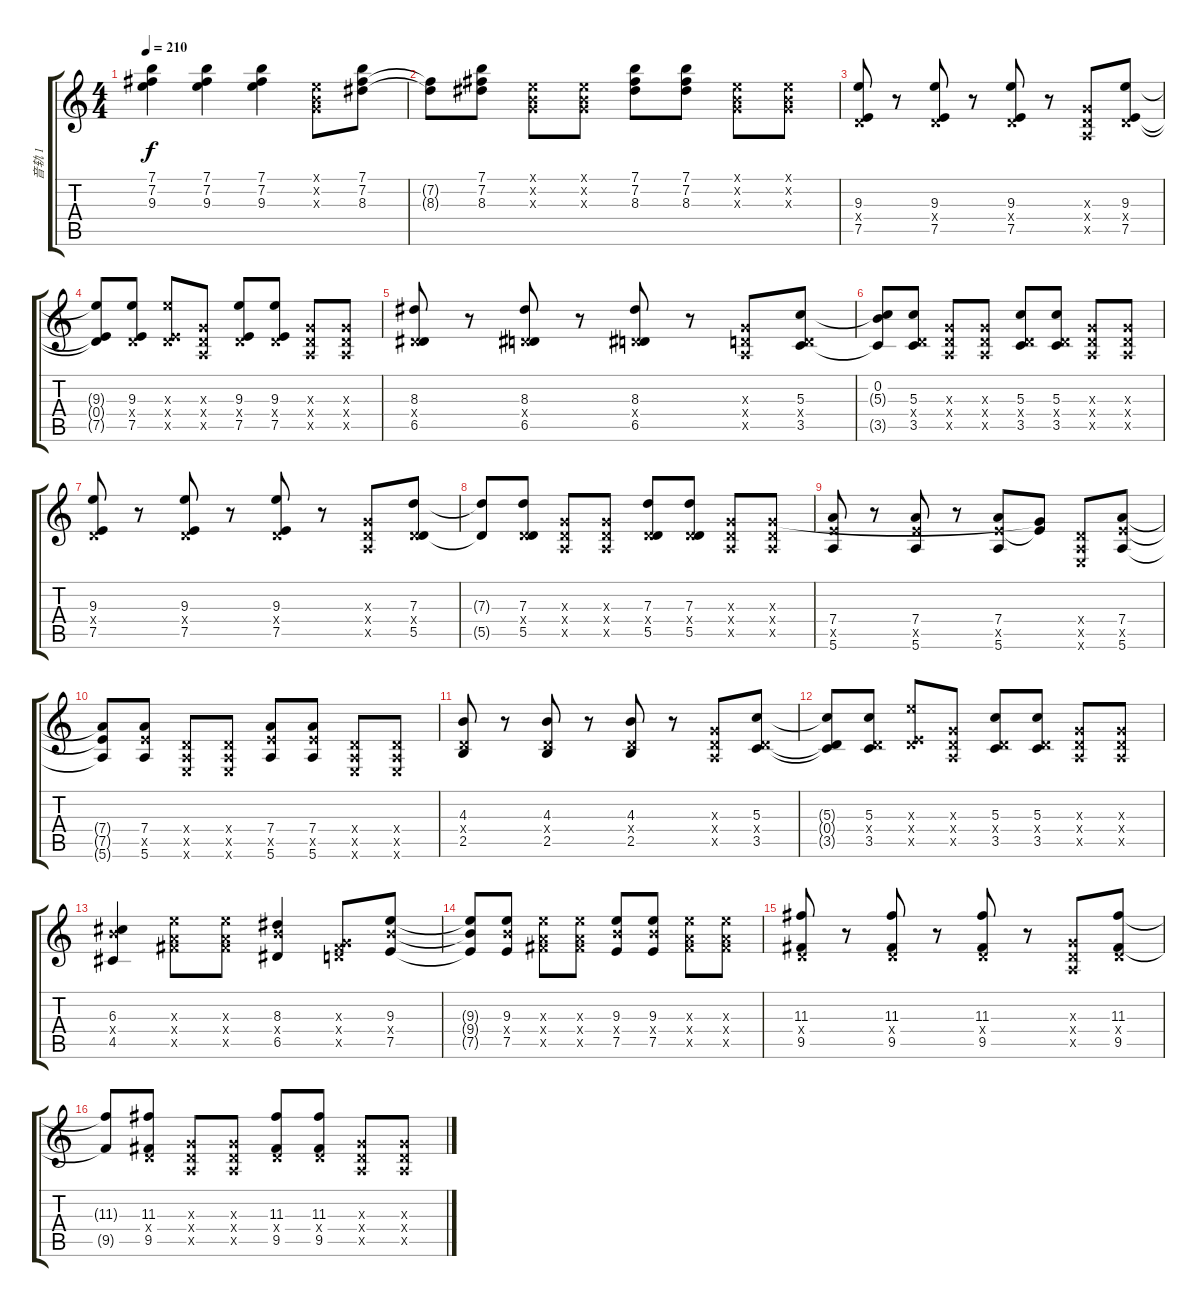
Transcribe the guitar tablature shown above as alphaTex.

\track ("音轨 1" "音轨 1") {instrument overdrivenguitar}
\staff {score tabs}
\tuning (E4 B3 G3 D3 A2 E2) {hide}
\ts (4 4)
\tempo 210
\clef g2
\ks c
(7.1 7.2 9.3).4{dy f} (7.1 7.2 9.3).4 (7.1 7.2 9.3).4 (0.1{x} 0.2{x} 0.3{x}).8 (7.1 7.2 8.3).8 |
(7.2{t} 8.3{t}).8 (7.1 7.2 8.3).8 (0.1{x} 0.2{x} 0.3{x}).8 (0.1{x} 0.2{x} 0.3{x}).8 (7.1 7.2 8.3).8 (7.1 7.2 8.3).8 (0.1{x} 0.2{x} 0.3{x}).8 (0.1{x} 0.2{x} 0.3{x}).8 |
(9.3 0.4{x} 7.5).8 r.8 (9.3 0.4{x} 7.5).8 r.8 (9.3 0.4{x} 7.5).8 r.8 (0.3{x} 0.4{x} 0.5{x}).8 (9.3 0.4{x} 7.5).8 |
(9.3{t} 0.4{t} 7.5{t}).8 (9.3 0.4{x} 7.5).8 (9.3{x} 0.4{x} 7.5{x}).8 (0.3{x} 0.4{x} 0.5{x}).8 (9.3 0.4{x} 7.5).8 (9.3 0.4{x} 7.5).8 (0.3{x} 0.4{x} 0.5{x}).8 (0.3{x} 0.4{x} 0.5{x}).8 |
(8.3 0.4{x} 6.5).8 r.8 (8.3 0.4{x} 6.5).8 r.8 (8.3 0.4{x} 6.5).8 r.8 (0.3{x} 0.4{x} 0.5{x}).8 (5.3 0.4{x} 3.5).8 |
(0.2 5.3{t} 3.5{t}).8 (5.3 0.4{x} 3.5).8 (0.3{x} 0.4{x} 0.5{x}).8 (0.3{x} 0.4{x} 0.5{x}).8 (5.3 0.4{x} 3.5).8 (5.3 0.4{x} 3.5).8 (0.3{x} 0.4{x} 0.5{x}).8 (0.3{x} 0.4{x} 0.5{x}).8 |
(9.3 0.4{x} 7.5).8 r.8 (9.3 0.4{x} 7.5).8 r.8 (9.3 0.4{x} 7.5).8 r.8 (0.3{x} 0.4{x} 0.5{x}).8 (7.3 0.4{x} 5.5).8 |
(7.3{t} 5.5{t}).8 (7.3 0.4{x} 5.5).8 (0.3{x} 0.4{x} 0.5{x}).8 (0.3{x} 0.4{x} 0.5{x}).8 (7.3 0.4{x} 5.5).8 (7.3 0.4{x} 5.5).8 (0.3{x} 0.4{x} 0.5{x}).8 (0.3{x} 0.4{x} 0.5{x}).8 |
(7.4 7.5{x} 5.6).8 r.8 (7.4 7.5{x} 5.6).8 r.8 (7.4 7.5{x} 5.6).8 (0.3{t} 7.5{t}).8 (0.4{x} 0.5{x} 0.6{x}).8 (7.4 7.5{x} 5.6).8 |
(7.4{t} 7.5{t} 5.6{t}).8 (7.4 7.5{x} 5.6).8 (0.4{x} 0.5{x} 0.6{x}).8 (0.4{x} 0.5{x} 0.6{x}).8 (7.4 7.5{x} 5.6).8 (7.4 7.5{x} 5.6).8 (0.4{x} 0.5{x} 0.6{x}).8 (0.4{x} 0.5{x} 0.6{x}).8 |
(4.3 0.4{x} 2.5).8 r.8 (4.3 0.4{x} 2.5).8 r.8 (4.3 0.4{x} 2.5).8 r.8 (0.3{x} 0.4{x} 0.5{x}).8 (5.3 0.4{x} 3.5).8 |
(5.3{t} 0.4{t} 3.5{t}).8 (5.3 0.4{x} 3.5).8 (9.3{x} 0.4{x} 7.5{x}).8 (0.3{x} 0.4{x} 0.5{x}).8 (5.3 0.4{x} 3.5).8 (5.3 0.4{x} 3.5).8 (0.3{x} 0.4{x} 0.5{x}).8 (0.3{x} 0.4{x} 0.5{x}).8 |
(6.3 9.4{x} 4.5).4 (9.3{x} 7.4{x} 9.5{x}).8 (9.3{x} 7.4{x} 9.5{x}).8 (8.3 9.4{x} 6.5).4 (0.3{x} 0.4{x} 9.5{x}).8 (9.3 9.4{x} 7.5).8 |
(9.3{t} 9.4{t} 7.5{t}).8 (9.3 9.4{x} 7.5).8 (9.3{x} 7.4{x} 9.5{x}).8 (9.3{x} 7.4{x} 9.5{x}).8 (9.3 9.4{x} 7.5).8 (9.3 9.4{x} 7.5).8 (9.3{x} 7.4{x} 9.5{x}).8 (9.3{x} 7.4{x} 9.5{x}).8 |
(11.3 0.4{x} 9.5).8 r.8 (11.3 0.4{x} 9.5).8 r.8 (11.3 0.4{x} 9.5).8 r.8 (0.3{x} 0.4{x} 0.5{x}).8 (11.3 0.4{x} 9.5).8 |
(11.3{t} 9.5{t}).8 (11.3 0.4{x} 9.5).8 (0.3{x} 0.4{x} 0.5{x}).8 (0.3{x} 0.4{x} 0.5{x}).8 (11.3 0.4{x} 9.5).8 (11.3 0.4{x} 9.5).8 (0.3{x} 0.4{x} 0.5{x}).8 (0.3{x} 0.4{x} 0.5{x}).8
